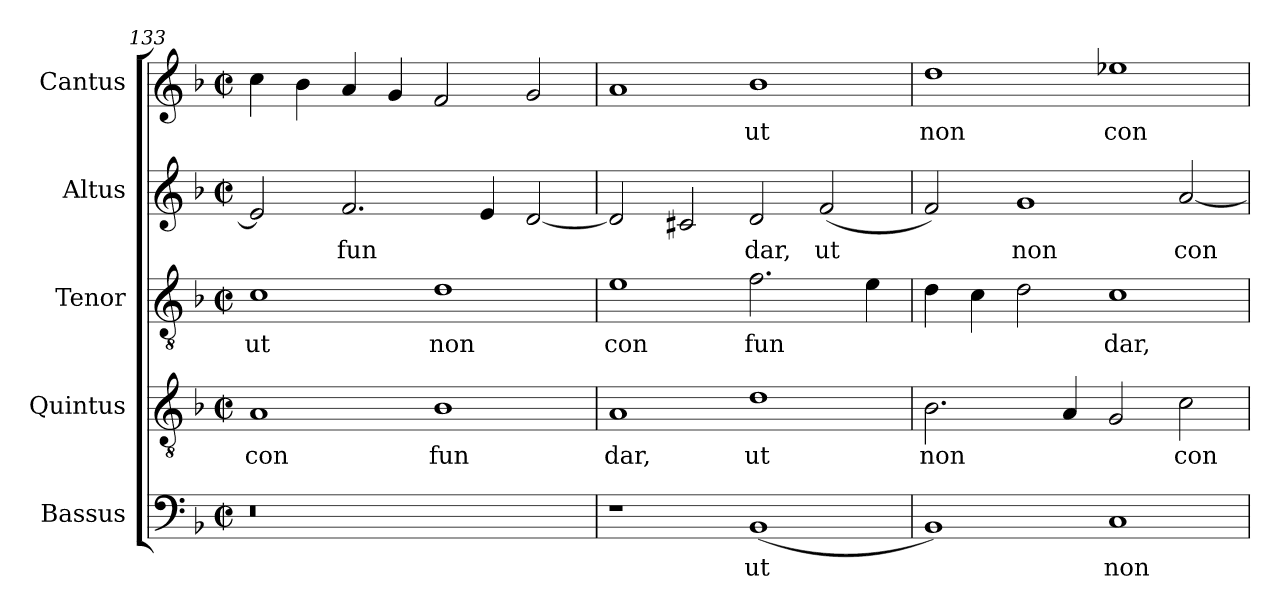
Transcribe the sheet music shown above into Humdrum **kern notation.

**kern	**text	**kern	**text	**kern	**text	**kern	**text	**kern	**text
*part5	*part5	*part4	*part4	*part3	*part3	*part2	*part2	*part1	*part1
*staff5	*staff5	*staff4	*staff4	*staff3	*staff3	*staff2	*staff2	*staff1	*staff1
*I"Bassus	*	*I"Quintus	*	*I"Tenor	*	*I"Altus	*	*I"Cantus	*
*clefF4	*	*clefGv2	*	*clefGv2	*	*clefG2	*	*clefG2	*
*k[b-]	*	*k[b-]	*	*k[b-]	*	*k[b-]	*	*k[b-]	*
*F:	*	*F:	*	*F:	*	*F:	*	*F:	*
*M2/2	*	*M2/2	*	*M2/2	*	*M2/2	*	*M2/2	*
*met(c|)	*	*met(c|)	*	*met(c|)	*	*met(c|)	*	*met(c|)	*
=133	=133	=133	=133	=133	=133	=133	=133	=133	=133
!	!	!	!LO:LY:b:cj	!	!LO:LY:b:cj	!	!	!	!
0r	.	1A	con	1c	ut	2e/]	.	4cc\	.
.	.	.	.	.	.	.	.	4b-\	.
!	!	!	!	!	!	!	!LO:LY:b	!	!
.	.	.	.	.	.	2.f/	fun	4a/	.
.	.	.	.	.	.	.	.	4g/	.
!	!	!	!LO:LY:b:cj	!	!LO:LY:b:cj	!	!	!	!
.	.	1B-	fun	1d	non	.	.	2f/	.
.	.	.	.	.	.	4e/	.	.	.
.	.	.	.	.	.	[<2d/	.	2g/	.
=134	=134	=134	=134	=134	=134	=134	=134	=134	=134
!	!	!	!LO:LY:b:cj	!	!LO:LY:b:cj	!	!	!	!
1r	.	1A	dar,	1e	con	2d/]	.	1a	.
.	.	.	.	.	.	2c#/	.	.	.
!	!LO:LY:b:cj	!	!LO:LY:b:cj	!	!LO:LY:b	!	!LO:LY:b:cj	!	!LO:LY:b:cj
(<1BB-	ut	1d	ut	2.f\	fun	2d/	dar,	1b-	ut
!	!	!	!	!	!	!	!LO:LY:b:cj	!	!
.	.	.	.	.	.	(<2f/	ut	.	.
.	.	.	.	4e\	.	.	.	.	.
=135	=135	=135	=135	=135	=135	=135	=135	=135	=135
!	!	!	!LO:LY:b	!	!	!	!	!	!LO:LY:b:cj
1BB-)	.	2.B-\	non	4d\	.	2f/)	.	1dd	non
.	.	.	.	4c\	.	.	.	.	.
!	!	!	!	!	!	!	!LO:LY:b:cj	!	!
.	.	.	.	2d\	.	1g	non	.	.
.	.	4A/	.	.	.	.	.	.	.
!	!LO:LY:b:cj	!	!	!	!LO:LY:b:cj	!	!	!	!LO:LY:b:cj
1C	non	2G/	.	1c	dar,	.	.	1ee-X	con
!	!	!	!LO:LY:b:cj	!	!	!	!LO:LY:b	!	!
.	.	2c\	con	.	.	[<2a/	con	.	.
=	=	=	=	=	=	=	=	=	=
*-	*-	*-	*-	*-	*-	*-	*-	*-	*-
